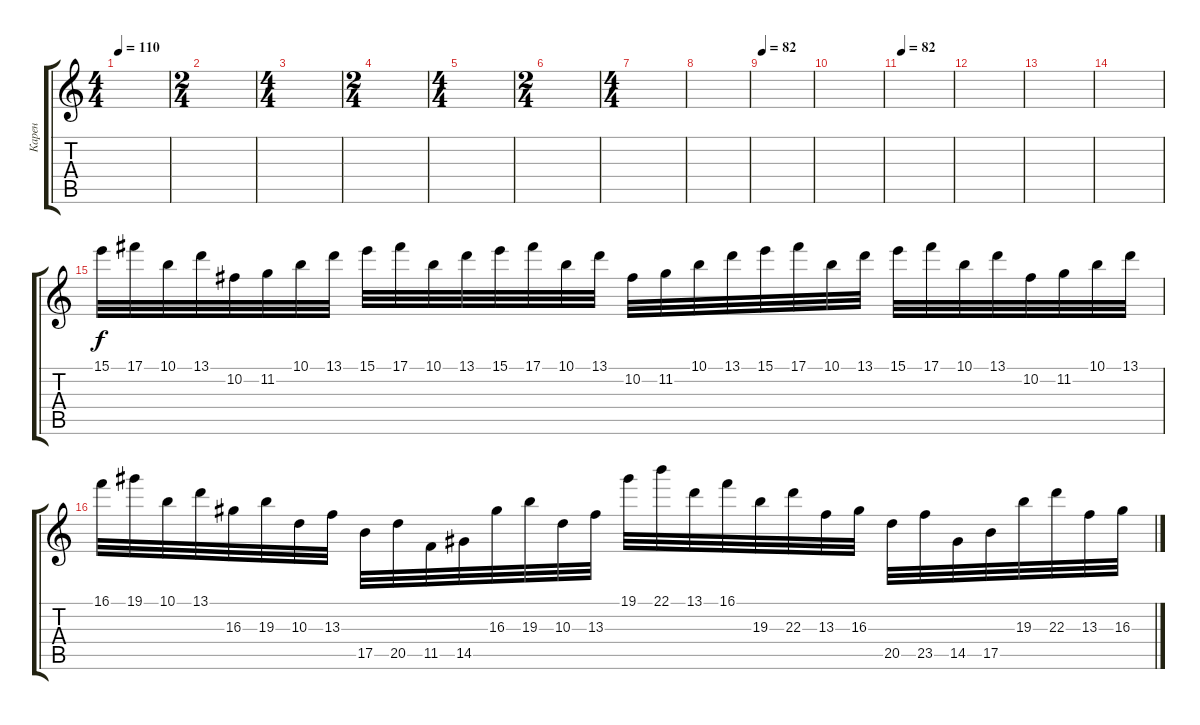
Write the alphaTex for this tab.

\track ("Карен" "Карен") {instrument distortionguitar}
\staff {score tabs}
\tuning (Db4 Ab3 E3 B2 Gb2 B1) {hide}
\ts (4 4)
\tempo 110
\clef g2
\ks c
|
\ts (2 4)
|
\ts (4 4)
|
\ts (2 4)
|
\ts (4 4)
|
\ts (2 4)
|
\ts (4 4)
|
|
\tempo 82
|
|
\tempo 82
|
|
|
|
15.1.32 17.1.32 10.1.32 13.1.32 10.2.32 11.2.32 10.1.32 13.1.32 15.1.32 17.1.32 10.1.32 13.1.32 15.1.32 17.1.32 10.1.32 13.1.32 10.2.32 11.2.32 10.1.32 13.1.32 15.1.32 17.1.32 10.1.32 13.1.32 15.1.32 17.1.32 10.1.32 13.1.32 10.2.32 11.2.32 10.1.32 13.1.32 |
16.1.32 19.1.32 10.1.32 13.1.32 16.3.32 19.3.32 10.3.32 13.3.32 17.5.32 20.5.32 11.5.32 14.5.32 16.3.32 19.3.32 10.3.32 13.3.32 19.1.32 22.1.32 13.1.32 16.1.32 19.3.32 22.3.32 13.3.32 16.3.32 20.5.32 23.5.32 14.5.32 17.5.32 19.3.32 22.3.32 13.3.32 16.3.32
